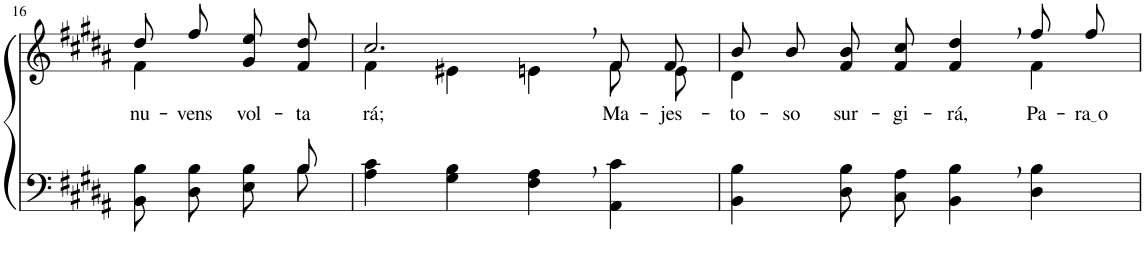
**kern	**kern	**text
*part2	*part1	*part1
*staff2	*staff1	*staff1
*I"Parte III e IV	*I"Parte I e II	*
!!LO:PB:g=z
*clefF4	*clefG2	*
*Trd1c2	*Trd1c2	*
*k[f#c#g#d#a#]	*k[f#c#g#d#a#]	*
*M4/4	*M4/4	*
=16	=16	=16
*^	*^	*
!	!	!	!	!LO:LY:b
4.ryy	8BB\ 8B\L	8dd#/L	4f#\	nu-
!	!	!	!	!LO:LY:b
.	8D#\ 8B\J	8ff#/J	.	-vens
!	!	!	!	!LO:LY:b
.	8E\ 8B\L	8g#\ 8ee\L	4ryy	vol-
!	!	!	!	!LO:LY:b
8B/	8B\J	8f#\ 8dd#\J	.	-ta-
=17	=17	=17	=17	=17
!	!	!	!	!LO:LY:b
*v	*v	*	*	*
4A#\ 4c#\	2.cc#,/	4f#\	-rá;
4G#\ 4B\	.	4e#X\	.
4F#\, 4A#\,	.	4en\	.
!	!	!	!LO:LY:b
4AA#\ 4c#\	8f#/L	8f#\L	Ma-
!	!	!	!LO:LY:b
.	8f#/J	8e\J	-jes-
=18	=18	=18	=18
!	!	!	!LO:LY:b
4BB\ 4B\	8b/L	4d#\	-to-
!	!	!	!LO:LY:b
.	8b/J	.	-so
!	!	!	!LO:LY:b
8D#\ 8B\L	8f#/ 8b/L	2ryy	sur-
!	!	!	!LO:LY:b
8C#\ 8A#\J	8f#/ 8cc#/J	.	-gi-
!	!	!	!LO:LY:b
4BB\, 4B\,	4f#/, 4dd#/,	.	-rá,
!	!	!	!LO:LY:b
4D#\ 4B\	8ff#/L	4f#\	Pa-
!	!	!	!LO:LY:b
.	8ff#/J	.	ra o
*	*v	*v	*
=	=	=
*-	*-	*-
